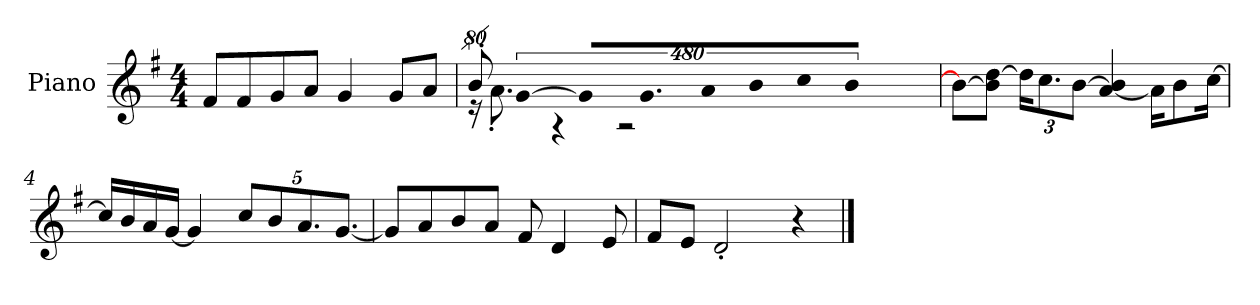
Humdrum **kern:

**kern
*part1
*staff1
*I"Piano
*I'P-no
*clefG2
*k[f#]
*M4/4
*MM90
=1
8f#/L
8f#/
8g/
8a/J
4g/
8g/L
8a/J
=2
!LO:N:vis=8
*^
640%71b'/	16r
.	8.a'\
!LO:N:vis=4	!
[1920%427g/	.
.	4r
!LO:N:vis=16	!
1920%107g/KL]	.
9.g/	.
.	2r
!LO:N:vis=8	!
640%71a/	.
!LO:N:vis=8	!
640%71b/	.
!LO:N:vis=8	!
640%71cc/	.
!LO:N:vis=8	!
[640%71b/J	.
1920ryy	.
*v	*v
=3
8b\L_
8b\] [8dd\J
*Xbrackettup
24dd\KL]
12.cc\
[12b\J
[4a/ 4b/]
16a\KL]
8b\
[16cc\Jk
=4
16cc/LL]
16b/
16a/
[16g/JJ
4g/]
10cc/L
10b/
10.a/
[10.g/J
!!LO:LB:g=z
=5
8g/L]
8a/
8b/
8a/J
8f#/
4d/
8e/
=6
8f#/L
8e/J
2d'/
4r
==
*-
